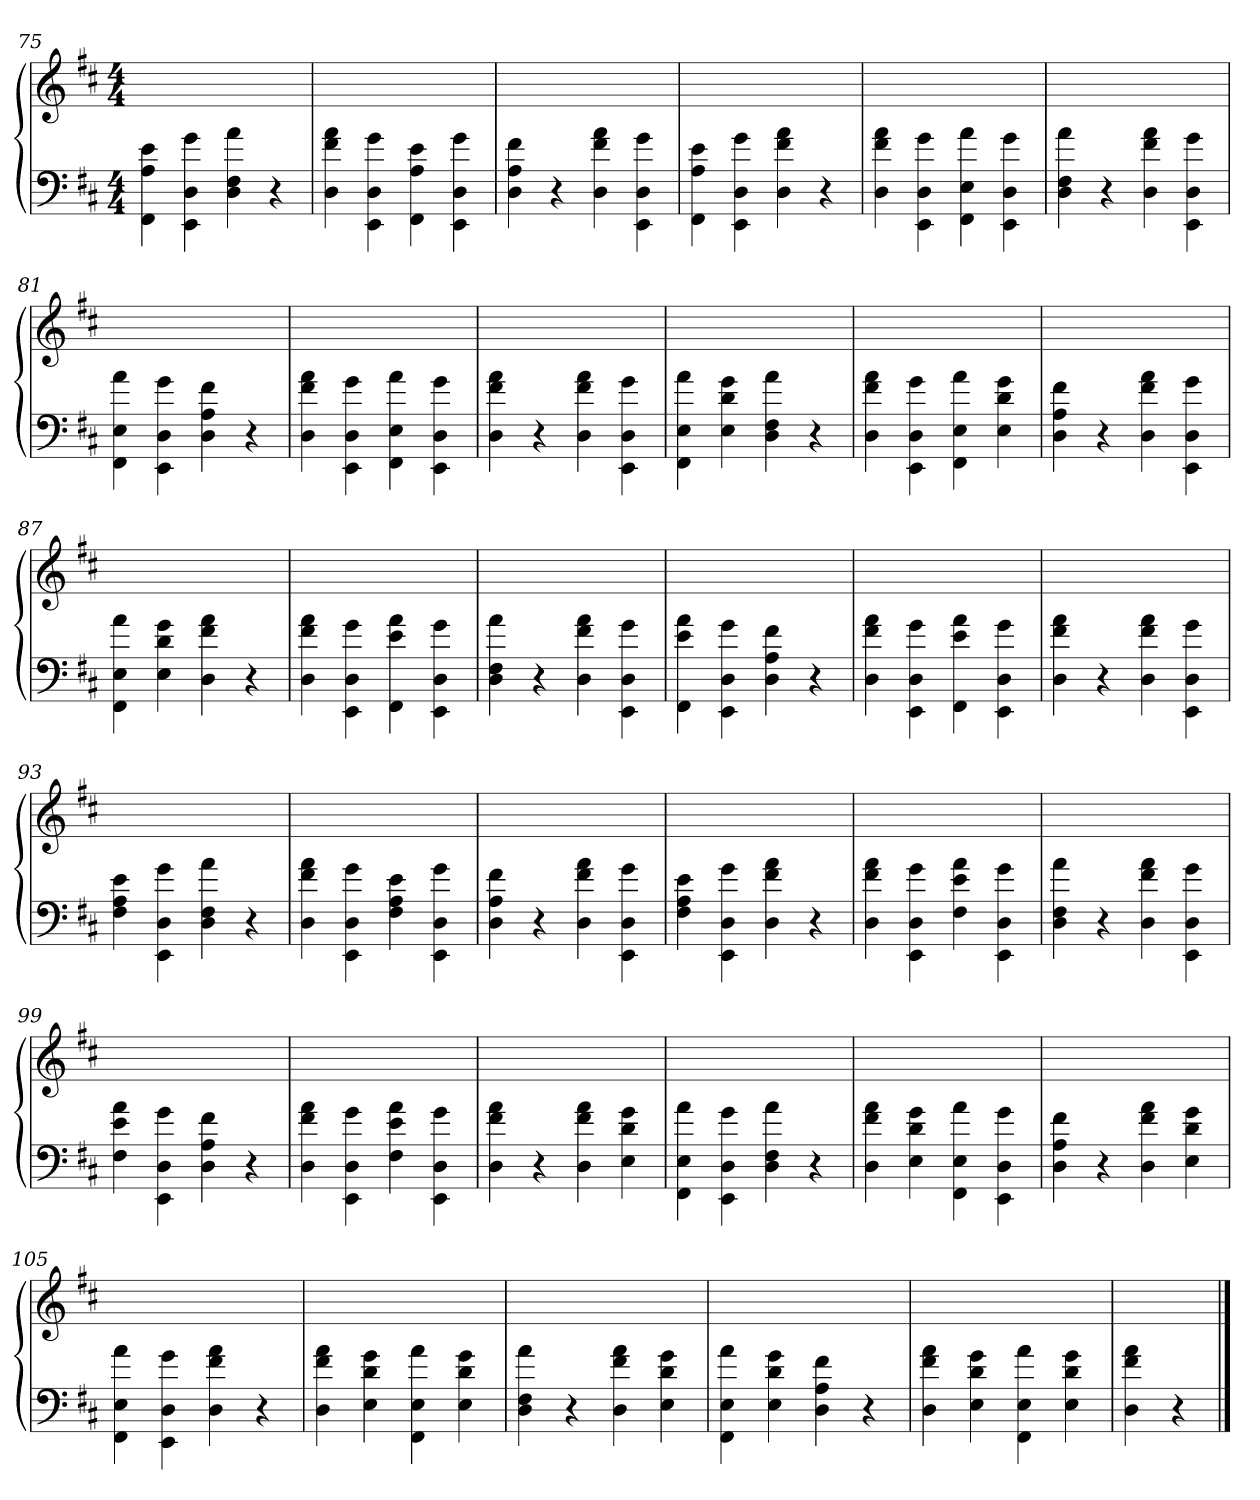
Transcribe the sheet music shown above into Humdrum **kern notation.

**kern	**kern
*part2	*part1
*staff2	*staff1
*clefF4	*clefG2
*k[f#c#]	*k[f#c#]
*D:	*D:
*M4/4	*M4/4
=75	=75
4FF# 4A 4e	1ryy
4EE 4D 4g	.
4D 4F# 4a	.
4r	.
=76	=76
4D 4f# 4a	1ryy
4EE 4D 4g	.
4FF# 4A 4e	.
4EE 4D 4g	.
=77	=77
4D 4A 4f#	1ryy
4r	.
4D 4f# 4a	.
4EE 4D 4g	.
=78	=78
4FF# 4A 4e	1ryy
4EE 4D 4g	.
4D 4f# 4a	.
4r	.
=79	=79
4D 4f# 4a	1ryy
4EE 4D 4g	.
4FF# 4E 4a	.
4EE 4D 4g	.
=80	=80
4D 4F# 4a	1ryy
4r	.
4D 4f# 4a	.
4EE 4D 4g	.
=81	=81
4FF# 4E 4a	1ryy
4EE 4D 4g	.
4D 4A 4f#	.
4r	.
=82	=82
4D 4f# 4a	1ryy
4EE 4D 4g	.
4FF# 4E 4a	.
4EE 4D 4g	.
=83	=83
4D 4f# 4a	1ryy
4r	.
4D 4f# 4a	.
4EE 4D 4g	.
=84	=84
4FF# 4E 4a	1ryy
4E 4d 4g	.
4D 4F# 4a	.
4r	.
=85	=85
4D 4f# 4a	1ryy
4EE 4D 4g	.
4FF# 4E 4a	.
4E 4d 4g	.
=86	=86
4D 4A 4f#	1ryy
4r	.
4D 4f# 4a	.
4EE 4D 4g	.
=87	=87
4FF# 4E 4a	1ryy
4E 4d 4g	.
4D 4f# 4a	.
4r	.
=88	=88
4D 4f# 4a	1ryy
4EE 4D 4g	.
4FF# 4e 4a	.
4EE 4D 4g	.
=89	=89
4D 4F# 4a	1ryy
4r	.
4D 4f# 4a	.
4EE 4D 4g	.
=90	=90
4FF# 4e 4a	1ryy
4EE 4D 4g	.
4D 4A 4f#	.
4r	.
=91	=91
4D 4f# 4a	1ryy
4EE 4D 4g	.
4FF# 4e 4a	.
4EE 4D 4g	.
=92	=92
4D 4f# 4a	1ryy
4r	.
4D 4f# 4a	.
4EE 4D 4g	.
=93	=93
4F# 4A 4e	1ryy
4EE 4D 4g	.
4D 4F# 4a	.
4r	.
=94	=94
4D 4f# 4a	1ryy
4EE 4D 4g	.
4F# 4A 4e	.
4EE 4D 4g	.
=95	=95
4D 4A 4f#	1ryy
4r	.
4D 4f# 4a	.
4EE 4D 4g	.
=96	=96
4F# 4A 4e	1ryy
4EE 4D 4g	.
4D 4f# 4a	.
4r	.
=97	=97
4D 4f# 4a	1ryy
4EE 4D 4g	.
4F# 4e 4a	.
4EE 4D 4g	.
=98	=98
4D 4F# 4a	1ryy
4r	.
4D 4f# 4a	.
4EE 4D 4g	.
=99	=99
4F# 4e 4a	1ryy
4EE 4D 4g	.
4D 4A 4f#	.
4r	.
=100	=100
4D 4f# 4a	1ryy
4EE 4D 4g	.
4F# 4e 4a	.
4EE 4D 4g	.
=101	=101
4D 4f# 4a	1ryy
4r	.
4D 4f# 4a	.
4E 4d 4g	.
=102	=102
4FF# 4E 4a	1ryy
4EE 4D 4g	.
4D 4F# 4a	.
4r	.
=103	=103
4D 4f# 4a	1ryy
4E 4d 4g	.
4FF# 4E 4a	.
4EE 4D 4g	.
=104	=104
4D 4A 4f#	1ryy
4r	.
4D 4f# 4a	.
4E 4d 4g	.
=105	=105
4FF# 4E 4a	1ryy
4EE 4D 4g	.
4D 4f# 4a	.
4r	.
=106	=106
4D 4f# 4a	1ryy
4E 4d 4g	.
4FF# 4E 4a	.
4E 4d 4g	.
=107	=107
4D 4F# 4a	1ryy
4r	.
4D 4f# 4a	.
4E 4d 4g	.
=108	=108
4FF# 4E 4a	1ryy
4E 4d 4g	.
4D 4A 4f#	.
4r	.
=109	=109
4D 4f# 4a	1ryy
4E 4d 4g	.
4FF# 4E 4a	.
4E 4d 4g	.
=110	=110
4D 4f# 4a	2ryy
4r	.
==	==
*-	*-
